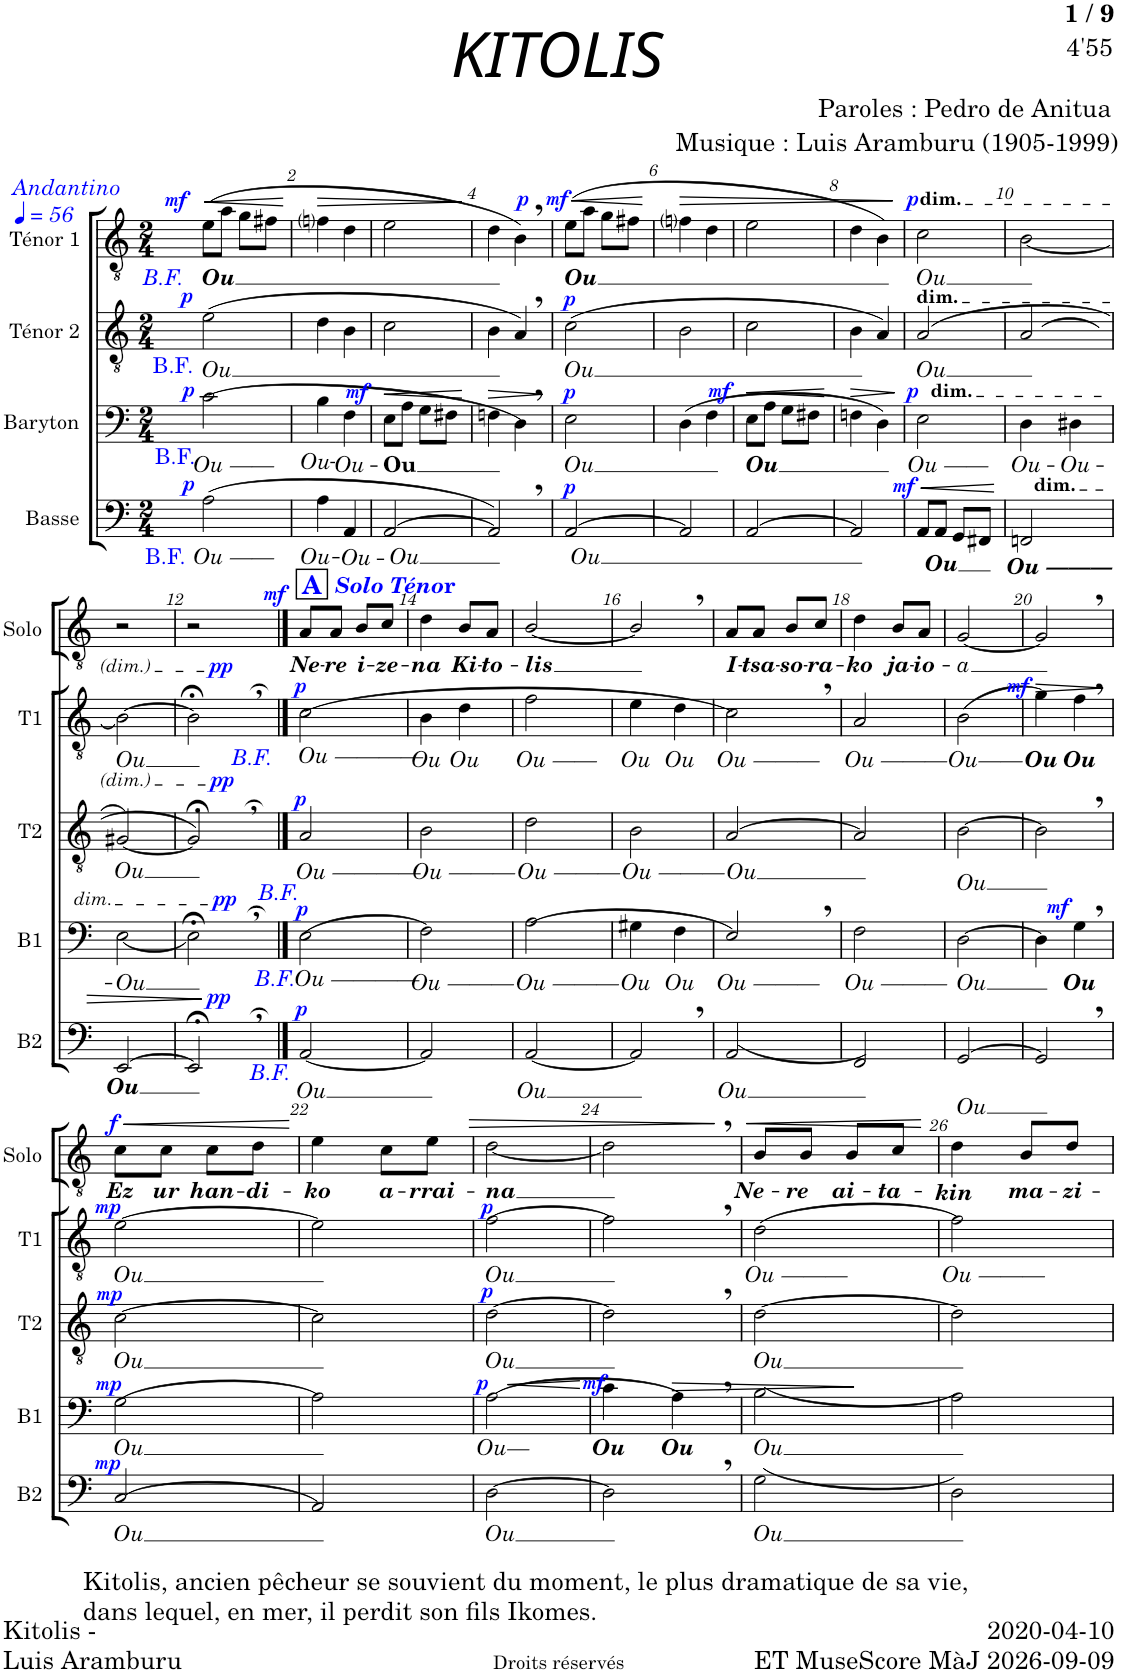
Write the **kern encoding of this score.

**kern	**text	**dynam	**kern	**text	**dynam	**kern	**text	**dynam	**kern	**text	**dynam	**kern	**text	**dynam
*part5	*part5	*part5	*part4	*part4	*part4	*part3	*part3	*part3	*part2	*part2	*part2	*part1	*part1	*part1
*staff5	*staff5	*staff5	*staff4	*staff4	*staff4	*staff3	*staff3	*staff3	*staff2	*staff2	*staff2	*staff1	*staff1	*staff1
*I"Basse	*	*	*I"Baryton	*	*	*I"Ténor 2	*	*	*I"Ténor 1	*	*	*I"Solo	*	*
*I'B2	*	*	*I'B1	*	*	*I'T2	*	*	*I'T1	*	*	*I'Solo	*	*
*clefF4	*	*	*clefF4	*	*	*clefGv2	*	*	*clefGv2	*	*	*clefG2	*	*
*k[]	*	*	*k[]	*	*	*k[]	*	*	*k[]	*	*	*k[]	*	*
*M2/4	*	*	*M2/4	*	*	*M2/4	*	*	*M2/4	*	*	*M2/4	*	*
*MM56	*	*	*MM56	*	*	*MM56	*	*	*MM56	*	*	*MM56	*	*
=1	=1	=1	=1	=1	=1	=1	=1	=1	=1	=1	=1	=1	=1	=1
!	!	!	!	!	!	!	!	!	!	!	!	!LO:TX:a:i:color=#0000FF:t=Andantino	!	!
!	!	!	!	!	!	!	!	!	!LO:TX:b:i:color=#0000FF:t=B.F.	!	!	!	!	!
!	!	!	!	!	!	!LO:TX:b:color=#0000FF:t=B.F.	!	!	!	!	!	!	!	!
!	!	!	!LO:TX:b:color=#0000FF:t=B.F.	!	!	!	!	!	!	!	!	!	!	!
!LO:TX:b:color=#0000FF:t=B.F.	!	!	!	!	!	!	!	!	!	!	!	!	!	!
!	!LO:LY:b	!LO:DY:a	!	!LO:LY:b	!LO:DY:a	!	!LO:LY:b	!LO:DY:a	!	!LO:LY:b	!LO:HP:b	!	!	!
!	!	!	!	!	!	!	!	!	!	!	!LO:DY:n=1:a	!	!	!
(2A\	Ou ——	p	(2c\	Ou ——	p	(2e\	Ou	p	(8e\L	Ou	< mf	2r	.	.
.	.	.	.	.	.	.	.	.	8a\J	.	.	.	.	.
.	.	.	.	.	.	.	.	.	8g\L	.	.	.	.	.
.	.	.	.	.	.	.	.	.	8f#X\J	.	.	.	.	.
.	.	.	.	.	.	.	.	.	.	.	[	.	.	.
=2	=2	=2	=2	=2	=2	=2	=2	=2	=2	=2	=2	=2	=2	=2
!	!LO:LY:b	!	!	!LO:LY:b	!	!	!	!	!	!	!LO:HP:b	!	!	!
4A\	Ou-	.	4B\	Ou-	.	4d\	.	.	4fni\	.	>	2r	.	.
!	!LO:LY:b	!	!	!LO:LY:b	!	!	!	!	!	!	!	!	!	!
4AA/	-Ou-	.	4F\	-Ou-	.	4B\	.	.	4d\	.	.	.	.	.
=3	=3	=3	=3	=3	=3	=3	=3	=3	=3	=3	=3	=3	=3	=3
!	!LO:LY:b	!	!	!LO:LY:b	!LO:HP:b	!	!	!	!	!	!	!	!	!
!	!	!	!	!	!LO:DY:n=1:a	!	!	!	!	!	!	!	!	!
[>2AA/	Ou	.	8E\L	Ou	< mf	2c\	.	.	2e\	.	.	2r	.	.
.	.	.	8A\J	.	.	.	.	.	.	.	.	.	.	.
.	.	.	8G\L	.	.	.	.	.	.	.	.	.	.	.
.	.	.	8F#X\J	.	.	.	.	.	.	.	.	.	.	.
.	.	.	.	.	.	.	.	.	.	.	]	.	.	.
=4	=4	=4	=4	=4	=4	=4	=4	=4	=4	=4	=4	=4	=4	=4
!	!	!	!	!	!LO:HP:b	!	!	!	!	!	!	!	!	!
2AA,/])	.	.	4Fn\	.	>	4B\	.	.	4d\	.	.	2r	.	.
!	!	!	!	!	!	!	!	!	!	!	!LO:DY:a	!	!	!
.	.	.	4D,\)	.	.	4A,/)	.	.	4B,\)	.	p	.	.	.
.	.	.	.	.	[	.	.	.	.	.	.	.	.	.
=5	=5	=5	=5	=5	=5	=5	=5	=5	=5	=5	=5	=5	=5	=5
!	!LO:LY:b	!LO:DY:a	!	!LO:LY:b	!LO:DY:a	!	!LO:LY:b	!LO:DY:a	!	!LO:LY:b	!LO:HP:b	!	!	!
!	!	!	!	!	!	!	!	!	!	!	!LO:DY:n=1:a	!	!	!
[>2AA/	Ou	p	2E\	Ou	p	(2c\	Ou	p	(8e\L	Ou	< mf	2r	.	.
.	.	.	.	.	.	.	.	.	8a\J	.	.	.	.	.
.	.	.	.	.	.	.	.	.	8g\L	.	.	.	.	.
.	.	.	.	.	.	.	.	.	8f#X\J	.	.	.	.	.
.	.	.	.	.	.	.	.	.	.	.	[	.	.	.
=6	=6	=6	=6	=6	=6	=6	=6	=6	=6	=6	=6	=6	=6	=6
!	!	!	!	!	!	!	!	!	!	!	!LO:HP:b	!	!	!
2AA/]	.	.	(4D\	.	.	2B\	.	.	4fni\	.	>	2r	.	.
.	.	.	4F\	.	.	.	.	.	4d\	.	.	.	.	.
=7	=7	=7	=7	=7	=7	=7	=7	=7	=7	=7	=7	=7	=7	=7
!	!	!	!	!LO:LY:b	!LO:HP:b	!	!	!	!	!	!	!	!	!
!	!	!	!	!	!LO:DY:n=1:a	!	!	!	!	!	!	!	!	!
[>2AA/	.	.	8E\L	Ou	< mf	2c\	.	.	2e\	.	.	2r	.	.
.	.	.	8A\J	.	.	.	.	.	.	.	.	.	.	.
.	.	.	8G\L	.	.	.	.	.	.	.	.	.	.	.
.	.	.	8F#X\J	.	.	.	.	.	.	.	.	.	.	.
.	.	.	.	.	]	.	.	.	.	.	.	.	.	.
=8	=8	=8	=8	=8	=8	=8	=8	=8	=8	=8	=8	=8	=8	=8
!	!	!	!	!	!LO:HP:b	!	!	!	!	!	!	!	!	!
2AA/]	.	.	4Fn\	.	>	4B\	.	.	4d\	.	.	2r	.	.
.	.	.	4D\)	.	.	4A/)	.	.	4B\)	.	.	.	.	.
.	.	.	.	.	[	.	.	.	.	.	]	.	.	.
=9	=9	=9	=9	=9	=9	=9	=9	=9	=9	=9	=9	=9	=9	=9
!	!	!	!	!	!	!	!	!	!LO:TX:a:B:t=dim.	!	!	!	!	!
!	!	!	!	!	!	!LO:TX:a:B:t=dim.	!	!	!	!	!	!	!	!
!	!	!	!LO:TX:a:B:t=dim.	!	!	!	!	!	!	!	!	!	!	!
!	!	!LO:HP:b	!	!LO:LY:b	!	!	!LO:LY:b	!	!	!LO:LY:b	!	!	!	!
!	!	!LO:DY:n=1:a	!	!	!LO:DY:a	!	!	!	!	!	!LO:DY:a	!	!	!
8AA/L	.	< mf	2E\	Ou ——	p	(>2A/	Ou	.	2c\	Ou	p	2r	.	.
!	!LO:LY:b	!	!	!	!	!	!	!	!	!	!	!	!	!
8AA/J	-Ou	.	.	.	.	.	.	.	.	.	.	.	.	.
8GG/L	.	.	.	.	.	.	.	.	.	.	.	.	.	.
8FF#X/J	.	.	.	.	.	.	.	.	.	.	.	.	.	.
=10	=10	=10	=10	=10	=10	=10	=10	=10	=10	=10	=10	=10	=10	=10
!LO:TX:a:B:t=dim.	!	!	!	!	!	!	!	!	!	!	!	!	!	!
!	!LO:LY:b	!	!	!LO:LY:b	!	!	!	!	!	!	!	!	!	!
2FFn/	Ou ———	.	4D\	Ou-	.	(>2A/	.	.	[<2B\	.	.	2r	.	.
!	!	!	!	!LO:LY:b	!	!	!	!	!	!	!	!	!	!
.	.	.	4D#X\	-Ou-	.	.	.	.	.	.	.	.	.	.
!!LO:LB:g=z
=11	=11	=11	=11	=11	=11	=11	=11	=11	=11	=11	=11	=11	=11	=11
*	*	*	*	*	*	*	*	*	*	*	*	*clefGv2	*	*
!	!	!	!LO:TX:a:i:t=dim.	!	!	!	!	!	!	!	!	!	!	!
!	!LO:LY:b	!	!	!LO:LY:b	!	!	!LO:LY:b	!	!	!LO:LY:b	!	!	!	!
[>2EE/	Ou	.	[<2E\	Ou	.	[<2G#X/)	Ou	.	2B\_	Ou	.	2r	.	.
.	.	[	.	.	.	.	.	.	.	.	.	.	.	.
=12	=12	=12	=12	=12	=12	=12	=12	=12	=12	=12	=12	=12	=12	=12
!	!	!LO:DY:a	!	!	!LO:DY:a	!	!	!LO:DY:a	!	!	!LO:DY:a	!	!	!
*	*	*	*	*	*	*	*	*	*^	*	*	*	*	*
2EE;<,/]	.	pp	2E;<,\]	.	pp	2G#;<,/])	.	pp	2B;<,\]	4.ryy	.	pp	2r	.	.
!	!	!	!	!	!	!	!	!	!	!LO:TX:b:i:color=#0000FF:t=B.F.	!	!	!	!	!
.	.	.	.	.	.	.	.	.	.	8ryy	.	.	.	.	.
!!LO:REH:place=s1:a:B:cj:color=#0000FF:fs=14:t=A
==13	==13	==13	==13	==13	==13	==13	==13	==13	==13	==13	==13	==13	==13	==13	==13
!	!	!	!	!	!	!	!	!	!	!	!	!	!LO:TX:a:Bi:color=#0000FF:t=Solo Téno	!	!
!	!	!	!	!	!	!	!	!	!	!	!	!	!LO:TX:a:t=r	!	!
!	!	!	!	!	!	!LO:TX:b:i:color=#0000FF:t=B.F.	!	!	!	!	!	!	!	!	!
!	!	!	!LO:TX:b:i:color=#0000FF:t=B.F.	!	!	!	!	!	!	!	!	!	!	!	!
!LO:TX:b:i:color=#0000FF:t=B.F.	!	!	!	!	!	!	!	!	!	!	!	!	!	!	!
!	!LO:LY:b	!LO:DY:a	!	!LO:LY:b	!LO:DY:a	!	!LO:LY:b	!LO:DY:a	!	!	!LO:LY:b	!LO:DY:a	!	!LO:LY:b	!LO:DY:a
*	*	*	*	*	*	*	*	*	*v	*v	*	*	*	*	*
[2AA/	Ou	p	(2E\	-Ou ————	p	2A/	Ou ————	p	(2c\	Ou ————	p	8A/L	Ne-	mf
!	!	!	!	!	!	!	!	!	!	!	!	!	!LO:LY:b	!
.	.	.	.	.	.	.	.	.	.	.	.	8A/J	-re	.
!	!	!	!	!	!	!	!	!	!	!	!	!	!LO:LY:b	!
.	.	.	.	.	.	.	.	.	.	.	.	8B/L	i-	.
!	!	!	!	!	!	!	!	!	!	!	!	!	!LO:LY:b	!
.	.	.	.	.	.	.	.	.	.	.	.	8c/J	-ze-	.
=14	=14	=14	=14	=14	=14	=14	=14	=14	=14	=14	=14	=14	=14	=14
!	!	!	!	!LO:LY:b	!	!	!LO:LY:b	!	!	!LO:LY:b	!	!	!LO:LY:b	!
2AA/]	.	.	2F\)	Ou ———	.	2B\	Ou ———	.	4B\	Ou	.	4d\	-na	.
!	!	!	!	!	!	!	!	!	!	!LO:LY:b	!	!	!LO:LY:b	!
.	.	.	.	.	.	.	.	.	4d\	Ou	.	8B/L	Ki-	.
!	!	!	!	!	!	!	!	!	!	!	!	!	!LO:LY:b	!
.	.	.	.	.	.	.	.	.	.	.	.	8A/J	-to-	.
=15	=15	=15	=15	=15	=15	=15	=15	=15	=15	=15	=15	=15	=15	=15
!	!LO:LY:b	!	!	!LO:LY:b	!	!	!LO:LY:b	!	!	!LO:LY:b	!	!	!LO:LY:b	!
[2AA/	Ou	.	(2A\	Ou ———	.	2d\	Ou ———	.	2f\	Ou ——	.	[2B/	-lis	.
=16	=16	=16	=16	=16	=16	=16	=16	=16	=16	=16	=16	=16	=16	=16
!	!	!	!	!LO:LY:b	!	!	!LO:LY:b	!	!	!LO:LY:b	!	!	!	!
2AA,/]	.	.	4G#X\	Ou	.	2B\	Ou ———	.	4e\	Ou	.	2B,/]	.	.
!	!	!	!	!LO:LY:b	!	!	!	!	!	!LO:LY:b	!	!	!	!
.	.	.	4F\	Ou	.	.	.	.	4d\	Ou	.	.	.	.
=17	=17	=17	=17	=17	=17	=17	=17	=17	=17	=17	=17	=17	=17	=17
!	!LO:LY:b	!	!	!LO:LY:b	!	!	!LO:LY:b	!	!	!LO:LY:b	!	!	!LO:LY:b	!
(2AA/	Ou	.	2E,/)	Ou ———	.	[>2A/	Ou	.	2c,\)	Ou ———	.	8A/L	I-	.
!	!	!	!	!	!	!	!	!	!	!	!	!	!LO:LY:b	!
.	.	.	.	.	.	.	.	.	.	.	.	8A/J	-tsa-	.
!	!	!	!	!	!	!	!	!	!	!	!	!	!LO:LY:b	!
.	.	.	.	.	.	.	.	.	.	.	.	8B/L	-so-	.
!	!	!	!	!	!	!	!	!	!	!	!	!	!LO:LY:b	!
.	.	.	.	.	.	.	.	.	.	.	.	8c/J	-ra-	.
=18	=18	=18	=18	=18	=18	=18	=18	=18	=18	=18	=18	=18	=18	=18
!	!	!	!	!LO:LY:b	!	!	!	!	!	!LO:LY:b	!	!	!LO:LY:b	!
2FF/)	.	.	2F\	Ou ———	.	2A/]	.	.	2A/	Ou ———	.	4d\	-ko	.
!	!	!	!	!	!	!	!	!	!	!	!	!	!LO:LY:b	!
.	.	.	.	.	.	.	.	.	.	.	.	8B/L	ja-	.
!	!	!	!	!	!	!	!	!	!	!	!	!	!LO:LY:b	!
.	.	.	.	.	.	.	.	.	.	.	.	8A/J	-io-	.
=19	=19	=19	=19	=19	=19	=19	=19	=19	=19	=19	=19	=19	=19	=19
!	!LO:LY:b	!	!	!LO:LY:b	!	!	!LO:LY:b	!	!	!LO:LY:b	!	!	!LO:LY:b	!
[>2GG/	Ou	.	[>2D\	Ou	.	[>2B\	Ou	.	(2B\	Ou——	.	[2G/	-a	.
=20	=20	=20	=20	=20	=20	=20	=20	=20	=20	=20	=20	=20	=20	=20
!	!	!	!	!	!	!	!	!	!	!LO:LY:b	!LO:HP:b	!	!	!
!	!	!	!	!	!	!	!	!	!	!	!LO:DY:n=1:a	!	!	!
2GG,/]	.	.	4D\]	.	.	2B,\]	.	.	4g\)	Ou	> mf	2G,/]	.	.
!	!	!	!	!LO:LY:b	!LO:DY:a	!	!	!	!	!LO:LY:b	!	!	!	!
.	.	.	4G,\	Ou	mf	.	.	.	4f,\	Ou	.	.	.	.
.	.	.	.	.	.	.	.	.	.	.	]	.	.	.
!!LO:LB:g=z
=21	=21	=21	=21	=21	=21	=21	=21	=21	=21	=21	=21	=21	=21	=21
!	!LO:LY:b	!LO:DY:a	!	!LO:LY:b	!LO:DY:a	!	!LO:LY:b	!LO:DY:a	!	!LO:LY:b	!LO:DY:a	!	!LO:LY:b	!LO:HP:b
!	!	!	!	!	!	!	!	!	!	!	!	!	!	!LO:DY:n=1:a
(>2C/	Ou	mp	(2G\	Ou	mp	[>2c\	Ou	mp	[>2e\	Ou	mp	8c\L	Ez	< f
!	!	!	!	!	!	!	!	!	!	!	!	!	!LO:LY:b	!
.	.	.	.	.	.	.	.	.	.	.	.	8c\J	ur	.
!	!	!	!	!	!	!	!	!	!	!	!	!	!LO:LY:b	!
.	.	.	.	.	.	.	.	.	.	.	.	8c\L	han-	.
!	!	!	!	!	!	!	!	!	!	!	!	!	!LO:LY:b	!
.	.	.	.	.	.	.	.	.	.	.	.	8d\J	-di-	.
.	.	.	.	.	.	.	.	.	.	.	.	.	.	[
=22	=22	=22	=22	=22	=22	=22	=22	=22	=22	=22	=22	=22	=22	=22
!	!	!	!	!	!	!	!	!	!	!	!	!	!LO:LY:b	!
2AA/)	.	.	2A\)	.	.	2c\]	.	.	2e\]	.	.	4e\	-ko	.
!	!	!	!	!	!	!	!	!	!	!	!	!	!LO:LY:b	!
.	.	.	.	.	.	.	.	.	.	.	.	8c\L	a-	.
!	!	!	!	!	!	!	!	!	!	!	!	!	!LO:LY:b	!
.	.	.	.	.	.	.	.	.	.	.	.	8e\J	-rrai-	.
=23	=23	=23	=23	=23	=23	=23	=23	=23	=23	=23	=23	=23	=23	=23
!	!LO:LY:b	!	!	!LO:LY:b	!LO:HP:b	!	!LO:LY:b	!	!	!LO:LY:b	!	!	!LO:LY:b	!LO:HP:b
!	!	!	!	!	!LO:DY:n=1:a	!	!	!LO:DY:a	!	!	!LO:DY:a	!	!	!
[>2D\	Ou	.	(2A\	Ou—	< p	[>2d\	Ou	p	[>2f\	Ou	p	[<2d\	-na	>
.	.	.	.	.	]	.	.	.	.	.	.	.	.	.
=24	=24	=24	=24	=24	=24	=24	=24	=24	=24	=24	=24	=24	=24	=24
!	!	!	!	!LO:LY:b	!LO:DY:a	!	!	!	!	!	!	!	!	!
2D,\]	.	.	4c\	Ou	mf	2d,\]	.	.	2f,\]	.	.	2d,\]	.	.
!	!	!	!	!LO:LY:b	!	!	!	!	!	!	!	!	!	!
.	.	.	4A,\)	Ou	.	.	.	.	.	.	.	.	.	.
.	.	.	.	.	.	.	.	.	.	.	.	.	.	]
=25	=25	=25	=25	=25	=25	=25	=25	=25	=25	=25	=25	=25	=25	=25
!	!LO:LY:b	!	!	!LO:LY:b	!	!	!LO:LY:b	!	!	!LO:LY:b	!	!	!LO:LY:b	!LO:HP:b
(<2G\	Ou	.	(<2B\	Ou	.	[>2d\	Ou	.	(2d\	Ou ———	.	8B/L	Ne-	<
!	!	!	!	!	!	!	!	!	!	!	!	!	!LO:LY:b	!
.	.	.	.	.	.	.	.	.	.	.	.	8B/J	-re	.
!	!	!	!	!	!	!	!	!	!	!	!	!	!LO:LY:b	!
.	.	.	.	.	.	.	.	.	.	.	.	8B/L	ai-	.
!	!	!	!	!	!	!	!	!	!	!	!	!	!LO:LY:b	!
.	.	.	.	.	.	.	.	.	.	.	.	8c/J	-ta-	.
.	.	.	.	.	[	.	.	.	.	.	.	.	.	[
=26	=26	=26	=26	=26	=26	=26	=26	=26	=26	=26	=26	=26	=26	=26
!	!	!	!	!	!	!	!	!	!	!LO:LY:b	!	!	!LO:LY:b	!
2D\)	.	.	2A\)	.	.	2d\]	.	.	2f\)	Ou ———	.	4d\	-kin	.
!	!	!	!	!	!	!	!	!	!	!	!	!	!LO:LY:b	!
.	.	.	.	.	.	.	.	.	.	.	.	8B/L	ma-	.
!	!	!	!	!	!	!	!	!	!	!	!	!	!LO:LY:b	!
.	.	.	.	.	.	.	.	.	.	.	.	8d/J	-zi-	.
=	=	=	=	=	=	=	=	=	=	=	=	=	=	=
*-	*-	*-	*-	*-	*-	*-	*-	*-	*-	*-	*-	*-	*-	*-
